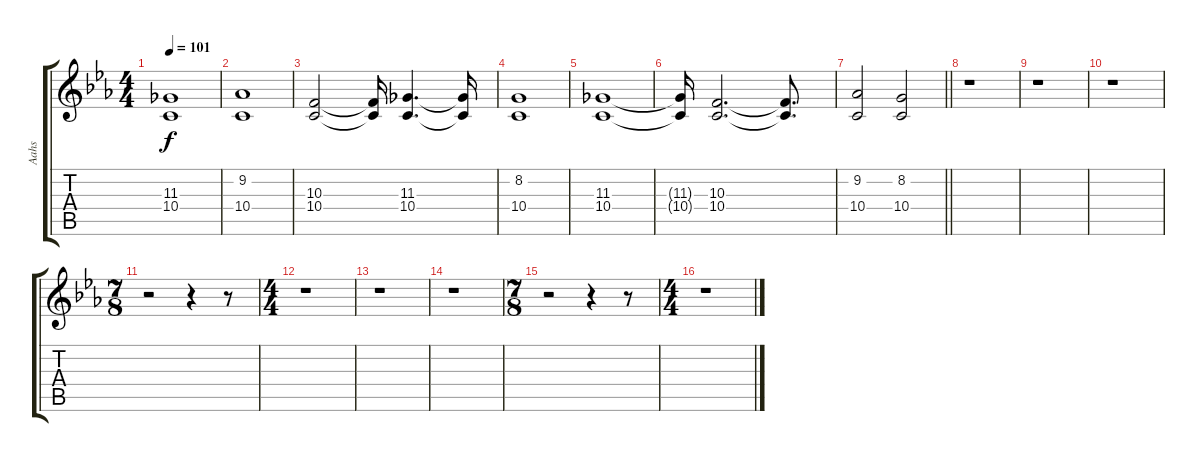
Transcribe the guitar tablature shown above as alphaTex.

\track ("Aahs" "Aahs") {instrument choiraahs}
\staff {score tabs}
\tuning (E4 B3 G3 D3 A2 E2) {hide}
\ts (4 4)
\tempo 101
\clef g2
\ks cminor
(11.3 10.4).1{dy f} |
(9.2 10.4).1 |
(10.3 10.4).2 (10.3{t} 10.4{t}).16 (11.3 10.4).4{d} (11.3{t} 10.4{t}).16 |
(8.2 10.4).1 |
(11.3 10.4).1 |
(11.3{t} 10.4{t}).16 (10.3 10.4).2{d} (10.3{t} 10.4{t}).8{d} |
\barLineRight lightlight
(9.2 10.4).2 (8.2 10.4).2 |
r.1 |
r.1 |
r.1 |
\ts (7 8)
r.2 r.4 r.8 |
\ts (4 4)
r.1 |
r.1 |
r.1 |
\ts (7 8)
r.2 r.4 r.8 |
\ts (4 4)
r.1
